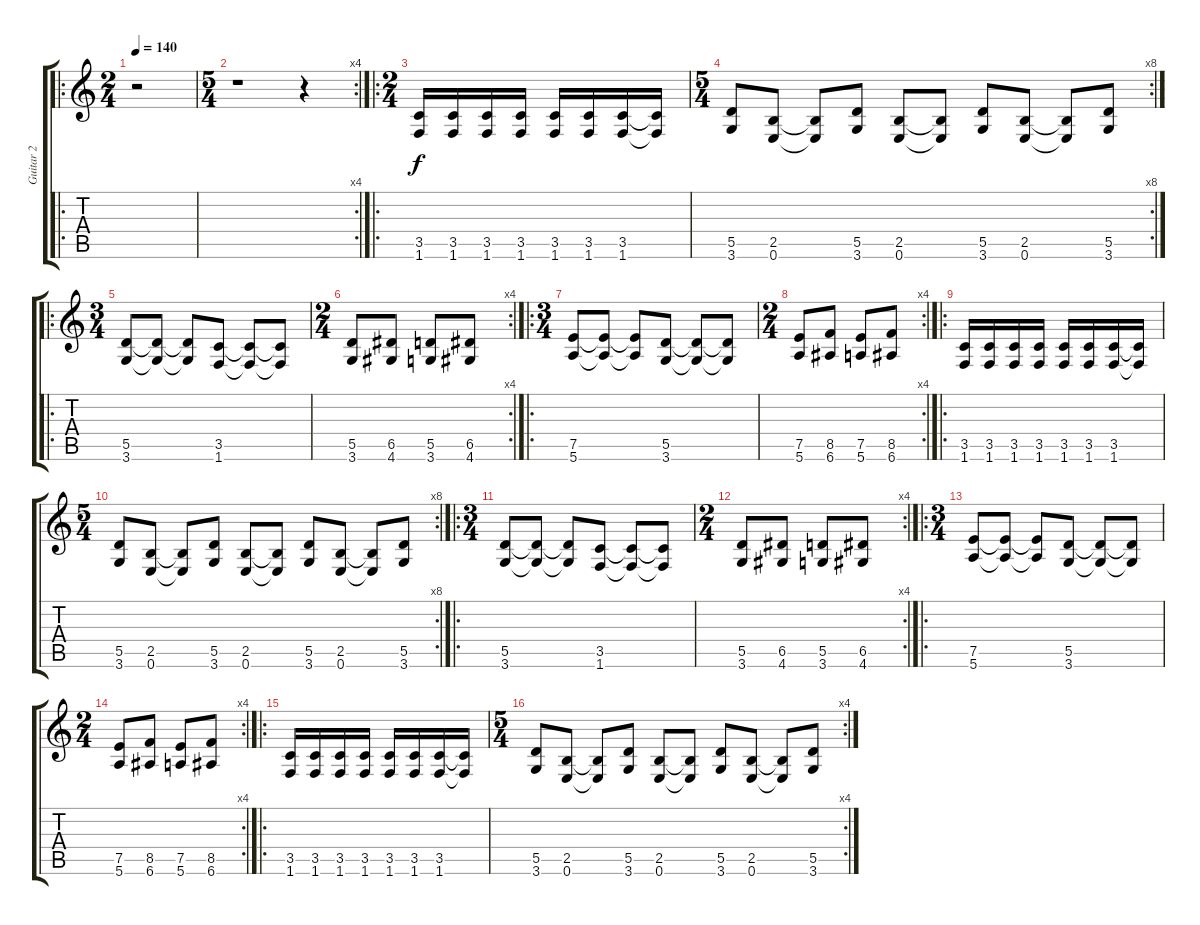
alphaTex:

\track ("Guitar 2" "Guitar 2") {instrument distortionguitar}
\staff {score tabs}
\tuning (E4 B3 G3 D3 A2 E2) {hide}
\ro
\ts (2 4)
\tempo 140
\clef g2
\ks c
r.2{dy f instrument distortionguitar} |
\rc 4
\ts (5 4)
r.1 r.4 |
\ro
\ts (2 4)
(3.5 1.6).16 (3.5 1.6).16 (3.5 1.6).16 (3.5 1.6).16 (3.5 1.6).16 (3.5 1.6).16 (3.5 1.6).16 (3.5{t} 1.6{t}).16 |
\rc 8
\ts (5 4)
(5.5 3.6).8 (2.5 0.6).8 (2.5{t} 0.6{t}).8 (5.5 3.6).8 (2.5 0.6).8 (2.5{t} 0.6{t}).8 (5.5 3.6).8 (2.5 0.6).8 (2.5{t} 0.6{t}).8 (5.5 3.6).8 |
\ro
\ts (3 4)
(5.5 3.6).8 (5.5{t} 3.6{t}).8 (5.5{t} 3.6{t}).8 (3.5 1.6).8 (3.5{t} 1.6{t}).8 (3.5{t} 1.6{t}).8 |
\rc 4
\ts (2 4)
(5.5 3.6).8 (6.5 4.6).8 (5.5 3.6).8 (6.5 4.6).8 |
\ro
\ts (3 4)
(7.5 5.6).8 (7.5{t} 5.6{t}).8 (7.5{t} 5.6{t}).8 (5.5 3.6).8 (5.5{t} 3.6{t}).8 (5.5{t} 3.6{t}).8 |
\rc 4
\ts (2 4)
(7.5 5.6).8 (8.5 6.6).8 (7.5 5.6).8 (8.5 6.6).8 |
\ro
(3.5 1.6).16 (3.5 1.6).16 (3.5 1.6).16 (3.5 1.6).16 (3.5 1.6).16 (3.5 1.6).16 (3.5 1.6).16 (3.5{t} 1.6{t}).16 |
\rc 8
\ts (5 4)
(5.5 3.6).8 (2.5 0.6).8 (2.5{t} 0.6{t}).8 (5.5 3.6).8 (2.5 0.6).8 (2.5{t} 0.6{t}).8 (5.5 3.6).8 (2.5 0.6).8 (2.5{t} 0.6{t}).8 (5.5 3.6).8 |
\ro
\ts (3 4)
(5.5 3.6).8 (5.5{t} 3.6{t}).8 (5.5{t} 3.6{t}).8 (3.5 1.6).8 (3.5{t} 1.6{t}).8 (3.5{t} 1.6{t}).8 |
\rc 4
\ts (2 4)
(5.5 3.6).8 (6.5 4.6).8 (5.5 3.6).8 (6.5 4.6).8 |
\ro
\ts (3 4)
(7.5 5.6).8 (7.5{t} 5.6{t}).8 (7.5{t} 5.6{t}).8 (5.5 3.6).8 (5.5{t} 3.6{t}).8 (5.5{t} 3.6{t}).8 |
\rc 4
\ts (2 4)
(7.5 5.6).8 (8.5 6.6).8 (7.5 5.6).8 (8.5 6.6).8 |
\ro
(3.5 1.6).16 (3.5 1.6).16 (3.5 1.6).16 (3.5 1.6).16 (3.5 1.6).16 (3.5 1.6).16 (3.5 1.6).16 (3.5{t} 1.6{t}).16 |
\rc 4
\ts (5 4)
(5.5 3.6).8 (2.5 0.6).8 (2.5{t} 0.6{t}).8 (5.5 3.6).8 (2.5 0.6).8 (2.5{t} 0.6{t}).8 (5.5 3.6).8 (2.5 0.6).8 (2.5{t} 0.6{t}).8 (5.5 3.6).8
